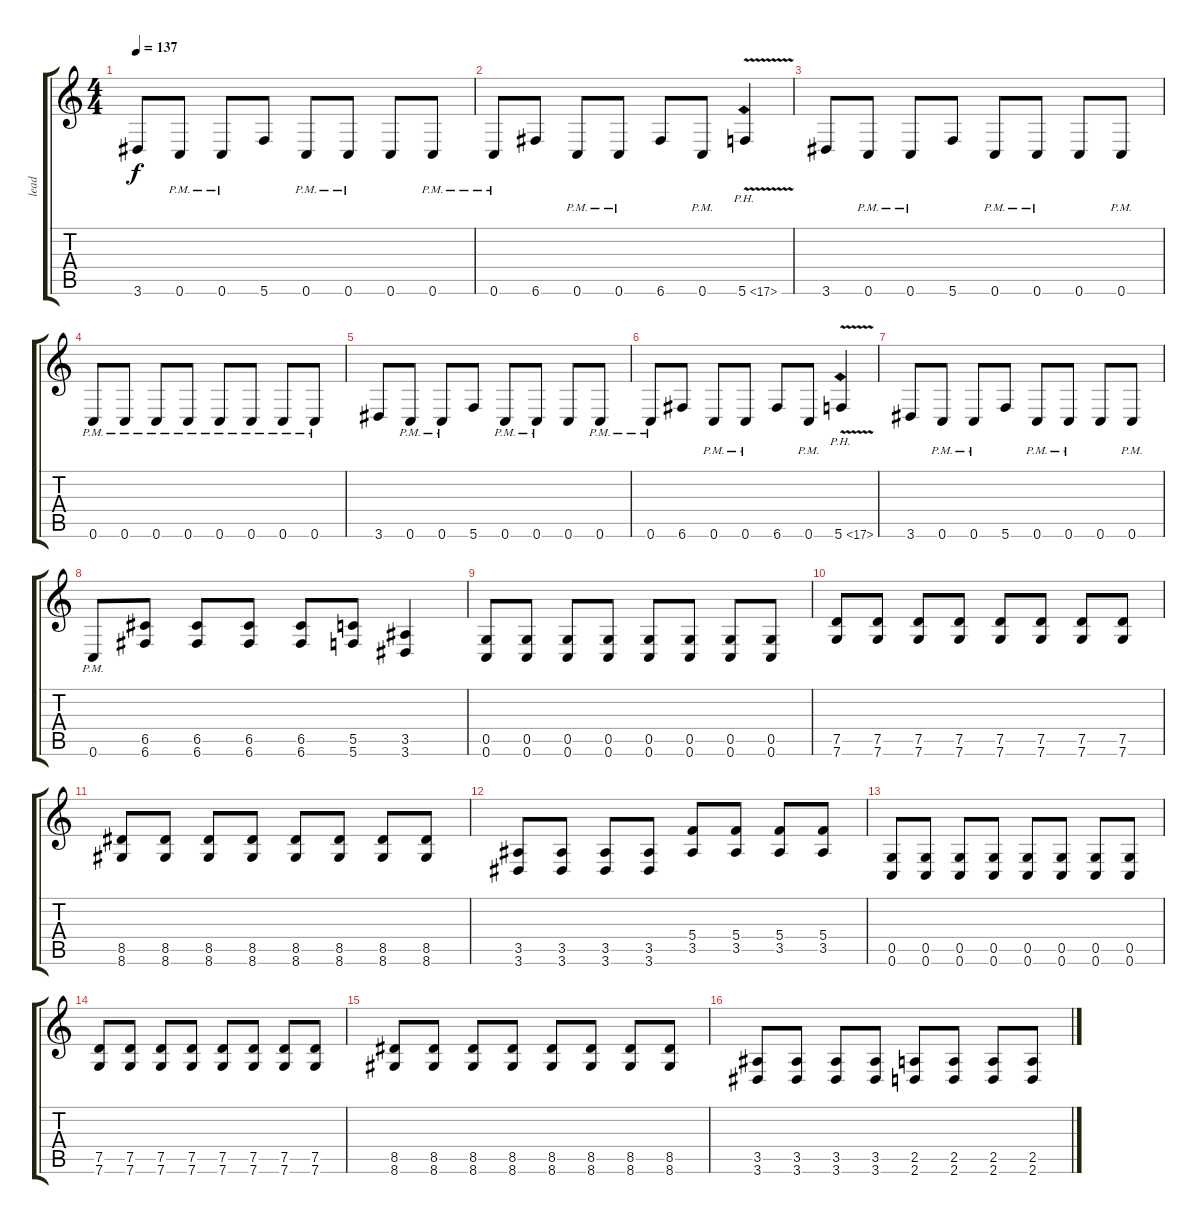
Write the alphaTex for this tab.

\track ("lead" "lead") {instrument distortionguitar}
\staff {score tabs}
\tuning (D4 A3 F3 C3 G2 C2) {hide}
\ts (4 4)
\tempo 137
\clef g2
\ks c
3.6.8{dy f} 0.6{pm}.8 0.6{pm}.8 5.6.8 0.6{pm}.8 0.6{pm}.8 0.6.8 0.6{pm}.8 |
0.6{pm}.8 6.6.8 0.6{pm}.8 0.6{pm}.8 6.6.8 0.6{pm}.8 5.6{ph 12 v}.4 |
3.6.8 0.6{pm}.8 0.6{pm}.8 5.6.8 0.6{pm}.8 0.6{pm}.8 0.6.8 0.6{pm}.8 |
0.6{pm}.8 0.6{pm}.8 0.6{pm}.8 0.6{pm}.8 0.6{pm}.8 0.6{pm}.8 0.6{pm}.8 0.6{pm}.8 |
3.6.8 0.6{pm}.8 0.6{pm}.8 5.6.8 0.6{pm}.8 0.6{pm}.8 0.6.8 0.6{pm}.8 |
0.6{pm}.8 6.6.8 0.6{pm}.8 0.6{pm}.8 6.6.8 0.6{pm}.8 5.6{ph 12 v}.4 |
3.6.8 0.6{pm}.8 0.6{pm}.8 5.6.8 0.6{pm}.8 0.6{pm}.8 0.6.8 0.6{pm}.8 |
0.6{pm}.8 (6.5 6.6).8 (6.5 6.6).8 (6.5 6.6).8 (6.5 6.6).8 (5.5 5.6).8 (3.5 3.6).4 |
(0.5 0.6).8 (0.5 0.6).8 (0.5 0.6).8 (0.5 0.6).8 (0.5 0.6).8 (0.5 0.6).8 (0.5 0.6).8 (0.5 0.6).8 |
(7.5 7.6).8 (7.5 7.6).8 (7.5 7.6).8 (7.5 7.6).8 (7.5 7.6).8 (7.5 7.6).8 (7.5 7.6).8 (7.5 7.6).8 |
(8.5 8.6).8 (8.5 8.6).8 (8.5 8.6).8 (8.5 8.6).8 (8.5 8.6).8 (8.5 8.6).8 (8.5 8.6).8 (8.5 8.6).8 |
(3.5 3.6).8 (3.5 3.6).8 (3.5 3.6).8 (3.5 3.6).8 (5.4 3.5).8 (5.4 3.5).8 (5.4 3.5).8 (5.4 3.5).8 |
(0.5 0.6).8 (0.5 0.6).8 (0.5 0.6).8 (0.5 0.6).8 (0.5 0.6).8 (0.5 0.6).8 (0.5 0.6).8 (0.5 0.6).8 |
(7.5 7.6).8 (7.5 7.6).8 (7.5 7.6).8 (7.5 7.6).8 (7.5 7.6).8 (7.5 7.6).8 (7.5 7.6).8 (7.5 7.6).8 |
(8.5 8.6).8 (8.5 8.6).8 (8.5 8.6).8 (8.5 8.6).8 (8.5 8.6).8 (8.5 8.6).8 (8.5 8.6).8 (8.5 8.6).8 |
(3.5 3.6).8 (3.5 3.6).8 (3.5 3.6).8 (3.5 3.6).8 (2.5 2.6).8 (2.5 2.6).8 (2.5 2.6).8 (2.5 2.6).8
